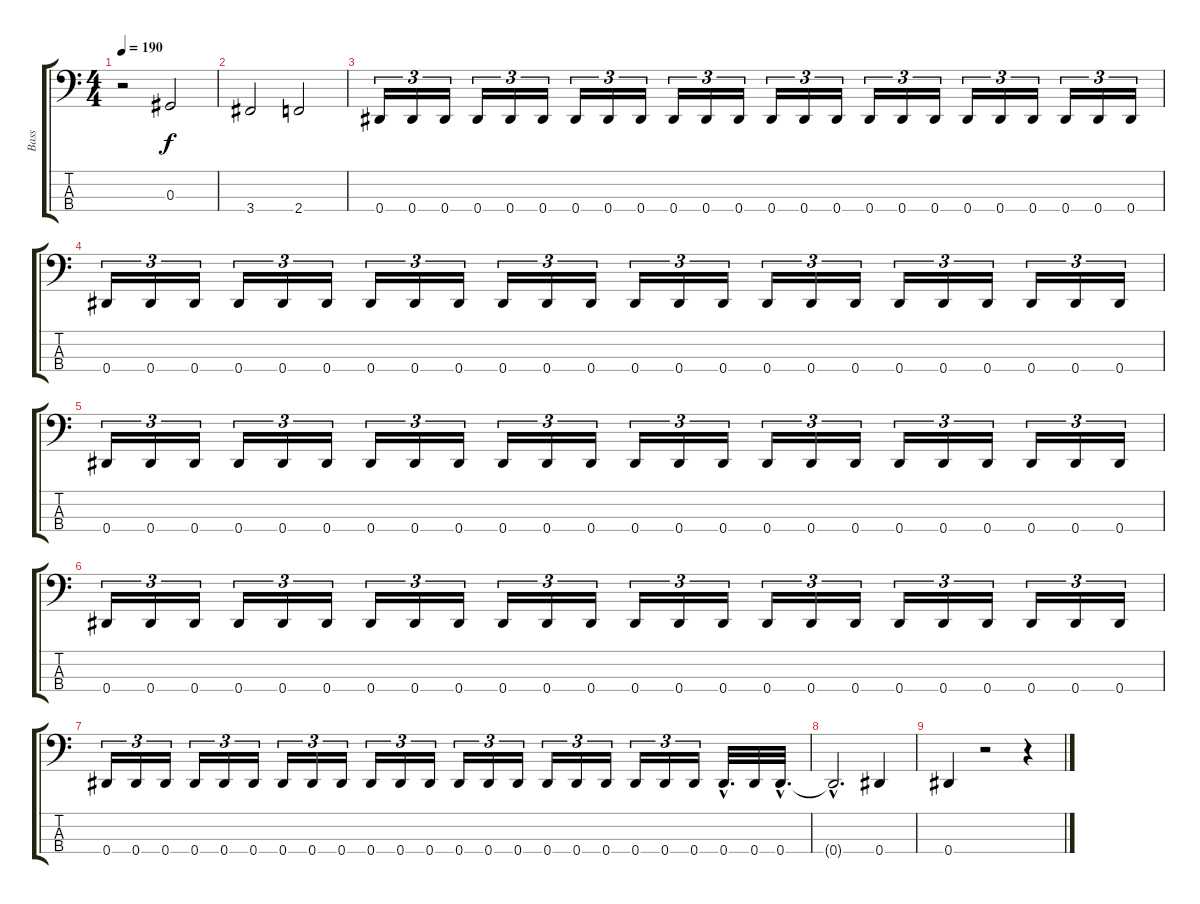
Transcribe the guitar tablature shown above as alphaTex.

\track ("Bass" "Bass") {instrument electricbasspick}
\staff {score tabs}
\tuning (Gb2 Db2 Ab1 Eb1) {hide}
\ts (4 4)
\tempo 190
\clef f4
\ks c
r.2{dy f} 0.3.2 |
3.4.2 2.4.2 |
0.4.16{tu (3 2)} 0.4.16{tu (3 2)} 0.4.16{tu (3 2)} 0.4.16{tu (3 2)} 0.4.16{tu (3 2)} 0.4.16{tu (3 2)} 0.4.16{tu (3 2)} 0.4.16{tu (3 2)} 0.4.16{tu (3 2)} 0.4.16{tu (3 2)} 0.4.16{tu (3 2)} 0.4.16{tu (3 2)} 0.4.16{tu (3 2)} 0.4.16{tu (3 2)} 0.4.16{tu (3 2)} 0.4.16{tu (3 2)} 0.4.16{tu (3 2)} 0.4.16{tu (3 2)} 0.4.16{tu (3 2)} 0.4.16{tu (3 2)} 0.4.16{tu (3 2)} 0.4.16{tu (3 2)} 0.4.16{tu (3 2)} 0.4.16{tu (3 2)} |
0.4.16{tu (3 2)} 0.4.16{tu (3 2)} 0.4.16{tu (3 2)} 0.4.16{tu (3 2)} 0.4.16{tu (3 2)} 0.4.16{tu (3 2)} 0.4.16{tu (3 2)} 0.4.16{tu (3 2)} 0.4.16{tu (3 2)} 0.4.16{tu (3 2)} 0.4.16{tu (3 2)} 0.4.16{tu (3 2)} 0.4.16{tu (3 2)} 0.4.16{tu (3 2)} 0.4.16{tu (3 2)} 0.4.16{tu (3 2)} 0.4.16{tu (3 2)} 0.4.16{tu (3 2)} 0.4.16{tu (3 2)} 0.4.16{tu (3 2)} 0.4.16{tu (3 2)} 0.4.16{tu (3 2)} 0.4.16{tu (3 2)} 0.4.16{tu (3 2)} |
0.4.16{tu (3 2)} 0.4.16{tu (3 2)} 0.4.16{tu (3 2)} 0.4.16{tu (3 2)} 0.4.16{tu (3 2)} 0.4.16{tu (3 2)} 0.4.16{tu (3 2)} 0.4.16{tu (3 2)} 0.4.16{tu (3 2)} 0.4.16{tu (3 2)} 0.4.16{tu (3 2)} 0.4.16{tu (3 2)} 0.4.16{tu (3 2)} 0.4.16{tu (3 2)} 0.4.16{tu (3 2)} 0.4.16{tu (3 2)} 0.4.16{tu (3 2)} 0.4.16{tu (3 2)} 0.4.16{tu (3 2)} 0.4.16{tu (3 2)} 0.4.16{tu (3 2)} 0.4.16{tu (3 2)} 0.4.16{tu (3 2)} 0.4.16{tu (3 2)} |
0.4.16{tu (3 2)} 0.4.16{tu (3 2)} 0.4.16{tu (3 2)} 0.4.16{tu (3 2)} 0.4.16{tu (3 2)} 0.4.16{tu (3 2)} 0.4.16{tu (3 2)} 0.4.16{tu (3 2)} 0.4.16{tu (3 2)} 0.4.16{tu (3 2)} 0.4.16{tu (3 2)} 0.4.16{tu (3 2)} 0.4.16{tu (3 2)} 0.4.16{tu (3 2)} 0.4.16{tu (3 2)} 0.4.16{tu (3 2)} 0.4.16{tu (3 2)} 0.4.16{tu (3 2)} 0.4.16{tu (3 2)} 0.4.16{tu (3 2)} 0.4.16{tu (3 2)} 0.4.16{tu (3 2)} 0.4.16{tu (3 2)} 0.4.16{tu (3 2)} |
0.4.16{tu (3 2)} 0.4.16{tu (3 2)} 0.4.16{tu (3 2)} 0.4.16{tu (3 2)} 0.4.16{tu (3 2)} 0.4.16{tu (3 2)} 0.4.16{tu (3 2)} 0.4.16{tu (3 2)} 0.4.16{tu (3 2)} 0.4.16{tu (3 2)} 0.4.16{tu (3 2)} 0.4.16{tu (3 2)} 0.4.16{tu (3 2)} 0.4.16{tu (3 2)} 0.4.16{tu (3 2)} 0.4.16{tu (3 2)} 0.4.16{tu (3 2)} 0.4.16{tu (3 2)} 0.4.16{tu (3 2)} 0.4.16{tu (3 2)} 0.4.16{tu (3 2)} 0.4{hac}.32{d} 0.4.32 0.4{hac}.32{d} |
0.4{hac t}.2{d} 0.4.4 |
0.4.4 r.2 r.4
